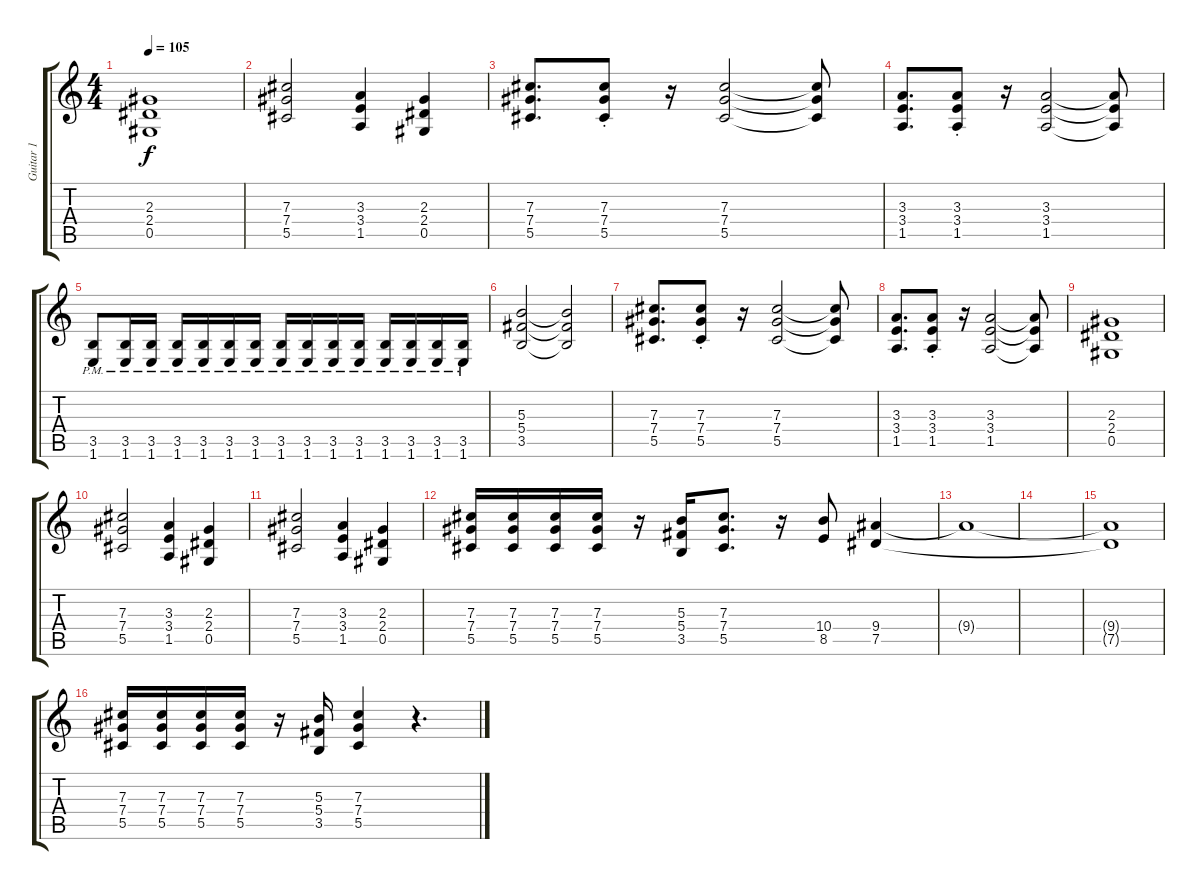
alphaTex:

\track ("Guitar 1" "Guitar 1") {instrument distortionguitar}
\staff {score tabs}
\tuning (Eb4 Bb3 Gb3 Db3 Ab2 Eb2) {hide}
\ts (4 4)
\tempo 105
\clef g2
\ks c
(2.3 2.4 0.5).1{dy f} |
(7.3 7.4 5.5).2 (3.3 3.4 1.5).4 (2.3 2.4 0.5).4 |
(7.3 7.4 5.5).8{d} (7.3 7.4 5.5{st}).8 r.16 (7.3 7.4 5.5).2 (7.3{t} 7.4{t} 5.5{t}).8 |
(3.3 3.4 1.5).8{d} (3.3 3.4 1.5{st}).8 r.16 (3.3 3.4 1.5).2 (3.3{t} 3.4{t} 1.5{t}).8 |
(3.5 1.6{pm}).8 (3.5 1.6{pm}).16 (3.5 1.6{pm}).16 (3.5 1.6{pm}).16 (3.5 1.6{pm}).16 (3.5 1.6{pm}).16 (3.5 1.6{pm}).16 (3.5 1.6{pm}).16 (3.5 1.6{pm}).16 (3.5 1.6{pm}).16 (3.5 1.6{pm}).16 (3.5 1.6{pm}).16 (3.5 1.6{pm}).16 (3.5 1.6{pm}).16 (3.5 1.6{pm}).16 |
(5.3 5.4 3.5).2 (5.3{t} 5.4{t} 3.5{t}).2 |
(7.3 7.4 5.5).8{d} (7.3 7.4 5.5{st}).8 r.16 (7.3 7.4 5.5).2 (7.3{t} 7.4{t} 5.5{t}).8 |
(3.3 3.4 1.5).8{d} (3.3 3.4 1.5{st}).8 r.16 (3.3 3.4 1.5).2 (3.3{t} 3.4{t} 1.5{t}).8 |
(2.3 2.4 0.5).1 |
(7.3 7.4 5.5).2 (3.3 3.4 1.5).4 (2.3 2.4 0.5).4 |
(7.3 7.4 5.5).2 (3.3 3.4 1.5).4 (2.3 2.4 0.5).4 |
(7.3 7.4 5.5).16 (7.3 7.4 5.5).16 (7.3 7.4 5.5).16 (7.3 7.4 5.5).16 r.16 (5.3 5.4 3.5).16 (7.3 7.4 5.5).8{d} r.16 (10.4 8.5).8 (9.4 7.5).4 |
9.4{t}.1 |
|
(9.4{t} 7.5{t}).1 |
(7.3 7.4 5.5).16 (7.3 7.4 5.5).16 (7.3 7.4 5.5).16 (7.3 7.4 5.5).16 r.16 (5.3 5.4 3.5).16 (7.3 7.4 5.5).4 r.4{d}
